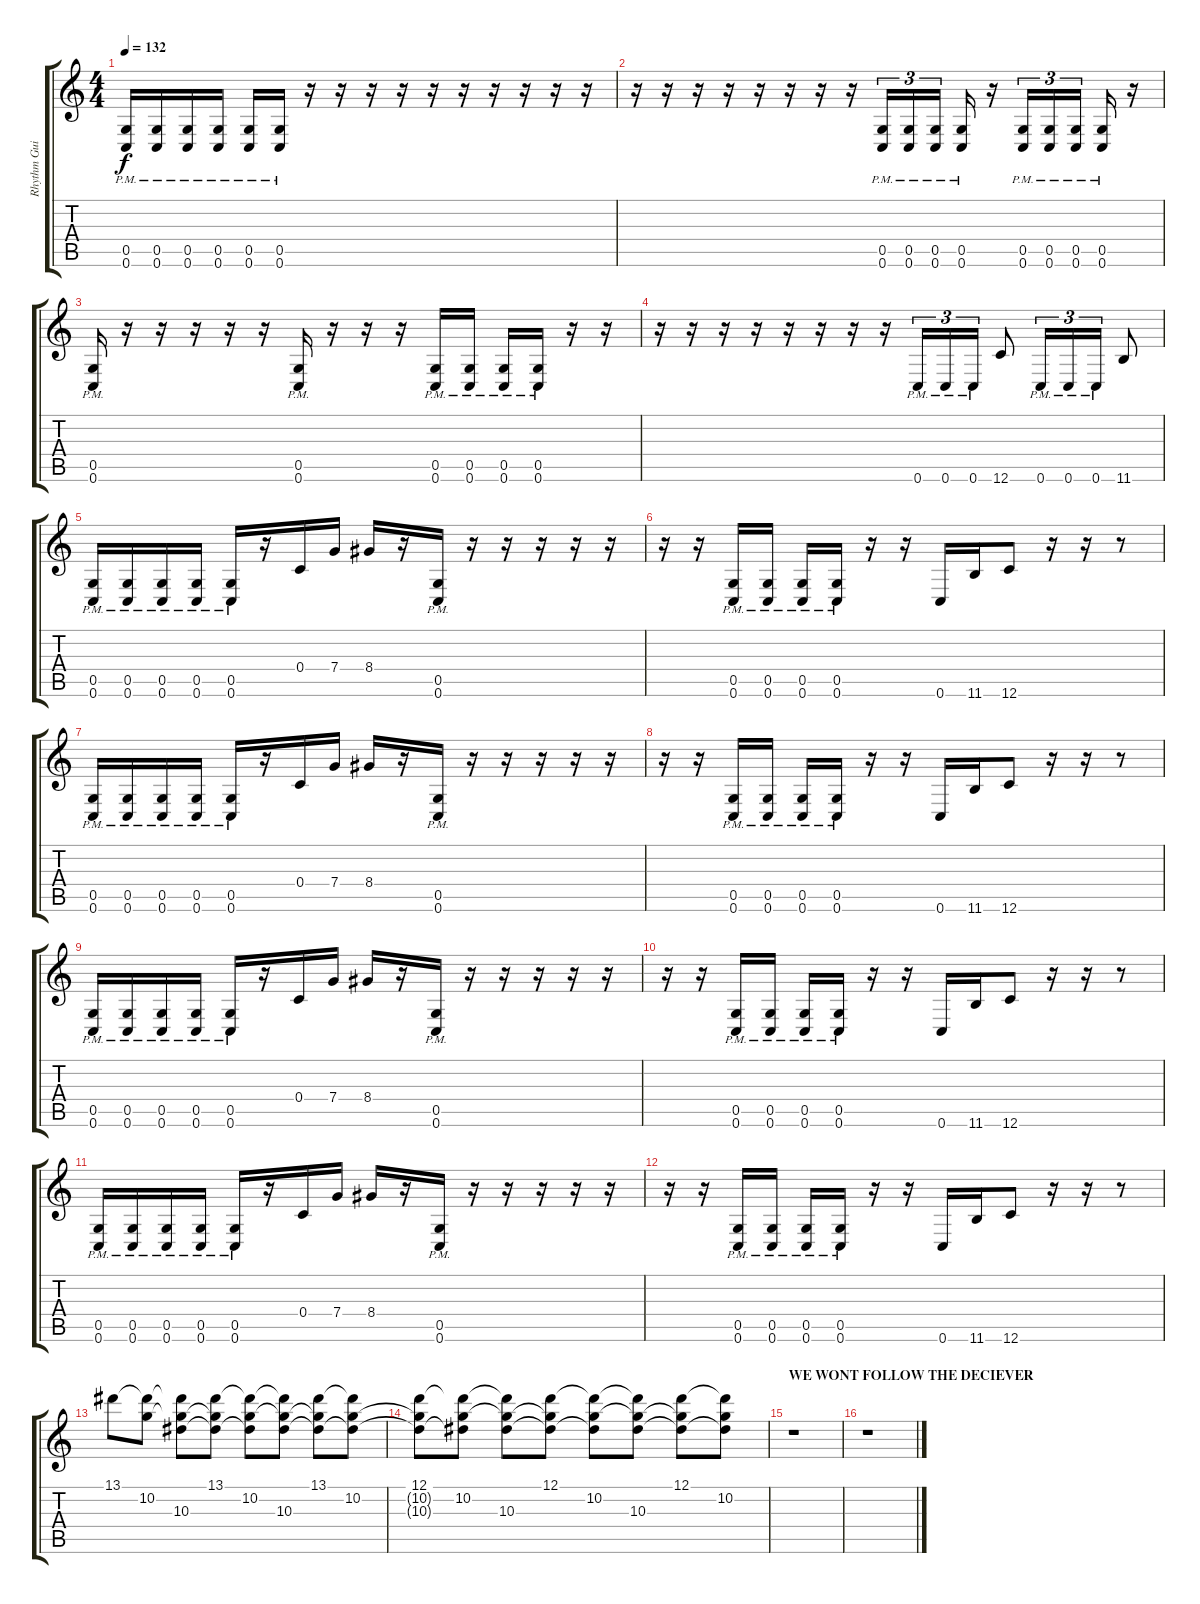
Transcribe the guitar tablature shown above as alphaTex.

\track ("Rhythm Guitar 1" "Rhythm Gui") {instrument distortionguitar}
\staff {score tabs}
\tuning (D4 A3 F3 C3 G2 C2) {hide}
\ts (4 4)
\tempo 132
\clef g2
\ks c
(0.5{pm} 0.6{pm}).16{dy f} (0.5{pm} 0.6{pm}).16 (0.5{pm} 0.6{pm}).16 (0.5{pm} 0.6{pm}).16 (0.5{pm} 0.6{pm}).16 (0.5{pm} 0.6{pm}).16 r.16 r.16 r.16 r.16 r.16 r.16 r.16 r.16 r.16 r.16 |
r.16 r.16 r.16 r.16 r.16 r.16 r.16 r.16 (0.5{pm} 0.6{pm}).16{tu (3 2)} (0.5{pm} 0.6{pm}).16{tu (3 2)} (0.5{pm} 0.6{pm}).16{tu (3 2)} (0.5{pm} 0.6{pm}).16 r.16 (0.5{pm} 0.6{pm}).16{tu (3 2)} (0.5{pm} 0.6{pm}).16{tu (3 2)} (0.5{pm} 0.6{pm}).16{tu (3 2)} (0.5{pm} 0.6{pm}).16 r.16 |
(0.5{pm} 0.6{pm}).16 r.16 r.16 r.16 r.16 r.16 (0.5{pm} 0.6{pm}).16 r.16 r.16 r.16 (0.5{pm} 0.6{pm}).16 (0.5{pm} 0.6{pm}).16 (0.5{pm} 0.6{pm}).16 (0.5{pm} 0.6{pm}).16 r.16 r.16 |
r.16 r.16 r.16 r.16 r.16 r.16 r.16 r.16 0.6{pm}.16{tu (3 2)} 0.6{pm}.16{tu (3 2)} 0.6{pm}.16{tu (3 2)} 12.6.8 0.6{pm}.16{tu (3 2)} 0.6{pm}.16{tu (3 2)} 0.6{pm}.16{tu (3 2)} 11.6.8 |
(0.5{pm} 0.6{pm}).16 (0.5{pm} 0.6{pm}).16 (0.5{pm} 0.6{pm}).16 (0.5{pm} 0.6{pm}).16 (0.5{pm} 0.6{pm}).16 r.16 0.4.16 7.4.16 8.4.16 r.16 (0.5{pm} 0.6{pm}).16 r.16 r.16 r.16 r.16 r.16 |
r.16 r.16 (0.5{pm} 0.6{pm}).16 (0.5{pm} 0.6{pm}).16 (0.5{pm} 0.6{pm}).16 (0.5{pm} 0.6{pm}).16 r.16 r.16 0.6.16 11.6.16 12.6.8 r.16 r.16 r.8 |
(0.5{pm} 0.6{pm}).16 (0.5{pm} 0.6{pm}).16 (0.5{pm} 0.6{pm}).16 (0.5{pm} 0.6{pm}).16 (0.5{pm} 0.6{pm}).16 r.16 0.4.16 7.4.16 8.4.16 r.16 (0.5{pm} 0.6{pm}).16 r.16 r.16 r.16 r.16 r.16 |
r.16 r.16 (0.5{pm} 0.6{pm}).16 (0.5{pm} 0.6{pm}).16 (0.5{pm} 0.6{pm}).16 (0.5{pm} 0.6{pm}).16 r.16 r.16 0.6.16 11.6.16 12.6.8 r.16 r.16 r.8 |
(0.5{pm} 0.6{pm}).16 (0.5{pm} 0.6{pm}).16 (0.5{pm} 0.6{pm}).16 (0.5{pm} 0.6{pm}).16 (0.5{pm} 0.6{pm}).16 r.16 0.4.16 7.4.16 8.4.16 r.16 (0.5{pm} 0.6{pm}).16 r.16 r.16 r.16 r.16 r.16 |
r.16 r.16 (0.5{pm} 0.6{pm}).16 (0.5{pm} 0.6{pm}).16 (0.5{pm} 0.6{pm}).16 (0.5{pm} 0.6{pm}).16 r.16 r.16 0.6.16 11.6.16 12.6.8 r.16 r.16 r.8 |
(0.5{pm} 0.6{pm}).16 (0.5{pm} 0.6{pm}).16 (0.5{pm} 0.6{pm}).16 (0.5{pm} 0.6{pm}).16 (0.5{pm} 0.6{pm}).16 r.16 0.4.16 7.4.16 8.4.16 r.16 (0.5{pm} 0.6{pm}).16 r.16 r.16 r.16 r.16 r.16 |
r.16 r.16 (0.5{pm} 0.6{pm}).16 (0.5{pm} 0.6{pm}).16 (0.5{pm} 0.6{pm}).16 (0.5{pm} 0.6{pm}).16 r.16 r.16 0.6.16 11.6.16 12.6.8 r.16 r.16 r.8 |
13.1.8 (13.1{t} 10.2).8 (13.1{t} 10.2{t} 10.3).8 (13.1 10.2{t} 10.3{t}).8 (13.1{t} 10.2 10.3{t}).8 (13.1{t} 10.2{t} 10.3).8 (13.1 10.2{t} 10.3{t}).8 (13.1{t} 10.2 10.3{t}).8 |
(12.1 10.2{t} 10.3{t}).8 (12.1{t} 10.2 10.3{t}).8 (12.1{t} 10.2{t} 10.3).8 (12.1 10.2{t} 10.3{t}).8 (12.1{t} 10.2 10.3{t}).8 (12.1{t} 10.2{t} 10.3).8 (12.1 10.2{t} 10.3{t}).8 (12.1{t} 10.2 10.3{t}).8 |
\section ("" "WE WONT FOLLOW THE DECIEVER")
r.1 |
r.1
